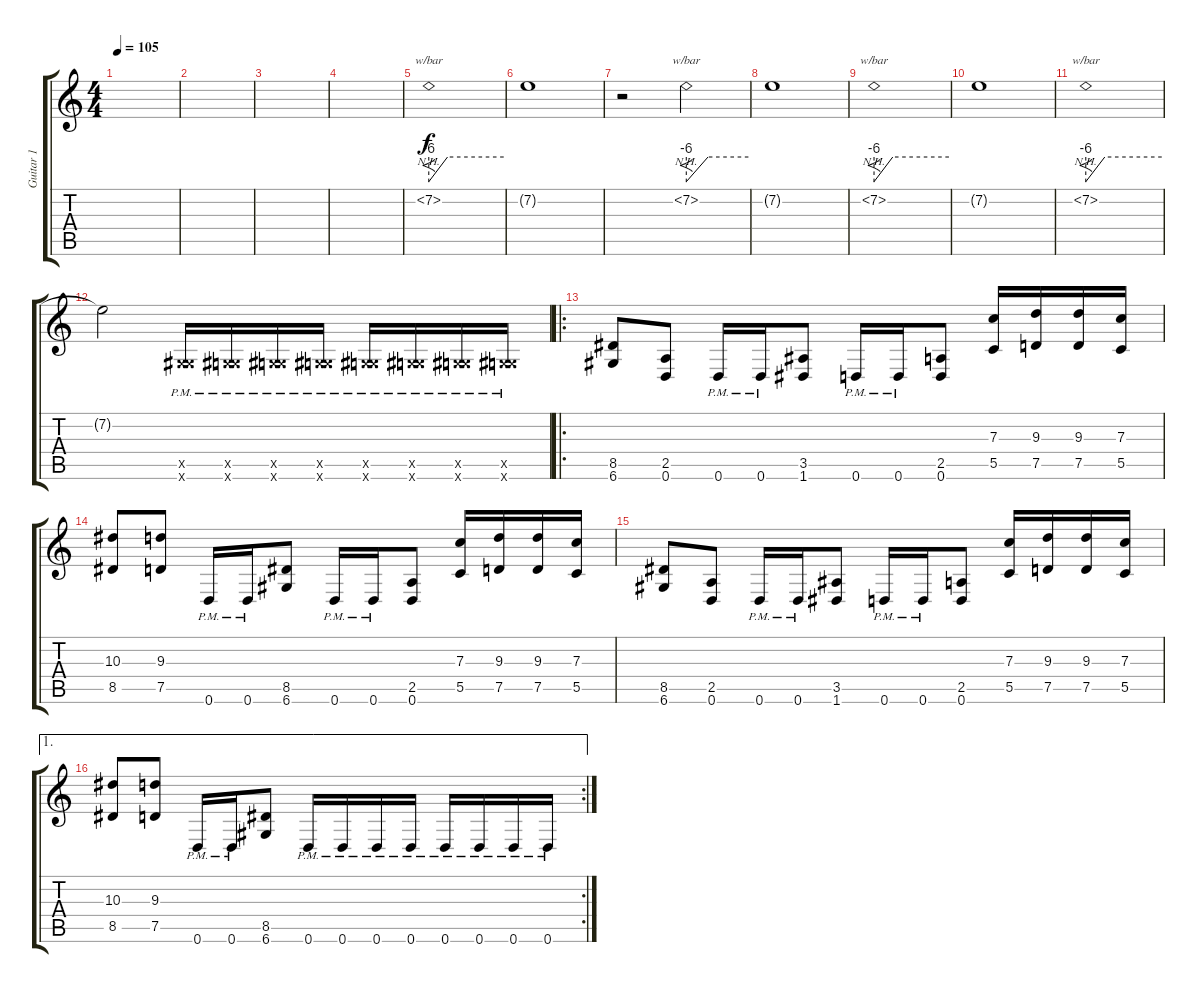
\track ("Guitar 1" "Guitar 1") {instrument distortionguitar}
\staff {score tabs}
\tuning (D4 A3 F3 C3 G2 D2) {hide}
\ts (4 4)
\tempo 105
\clef g2
\ks c
|
|
|
|
7.2{nh}.1{f tbe (custom default 0 -24 15 0 60 0)} |
7.2{t}.1 |
r.2 7.2{nh}.2{f tbe (custom default 0 -24 21 0 60 0)} |
7.2{t}.1 |
7.2{nh}.1{f tbe (custom default 0 -24 15 0 60 0)} |
7.2{t}.1 |
7.2{nh}.1{f tbe (custom default 0 -24 15 0 60 0)} |
7.2{t}.2 (0.5{x} 6.6{pm x}).16 (0.5{x} 6.6{pm x}).16 (0.5{x} 6.6{pm x}).16 (0.5{x} 6.6{pm x}).16 (0.5{x} 6.6{pm x}).16 (0.5{x} 6.6{pm x}).16 (0.5{x} 6.6{pm x}).16 (0.5{x} 6.6{pm x}).16 |
\ro
(8.5 6.6).8 (2.5 0.6).8 0.6{pm}.16 0.6{pm}.16 (3.5 1.6).8 0.6{pm}.16 0.6{pm}.16 (2.5 0.6).8 (7.3 5.5).16 (9.3 7.5).16 (9.3 7.5).16 (7.3 5.5).16 |
(10.3 8.5).8 (9.3 7.5).8 0.6{pm}.16 0.6{pm}.16 (8.5 6.6).8 0.6{pm}.16 0.6{pm}.16 (2.5 0.6).8 (7.3 5.5).16 (9.3 7.5).16 (9.3 7.5).16 (7.3 5.5).16 |
(8.5 6.6).8 (2.5 0.6).8 0.6{pm}.16 0.6{pm}.16 (3.5 1.6).8 0.6{pm}.16 0.6{pm}.16 (2.5 0.6).8 (7.3 5.5).16 (9.3 7.5).16 (9.3 7.5).16 (7.3 5.5).16 |
\ae 1
\rc 2
(10.3 8.5).8 (9.3 7.5).8 0.6{pm}.16 0.6{pm}.16 (8.5 6.6).8 0.6{pm}.16 0.6{pm}.16 0.6{pm}.16 0.6{pm}.16 0.6{pm}.16 0.6{pm}.16 0.6{pm}.16 0.6{pm}.16
